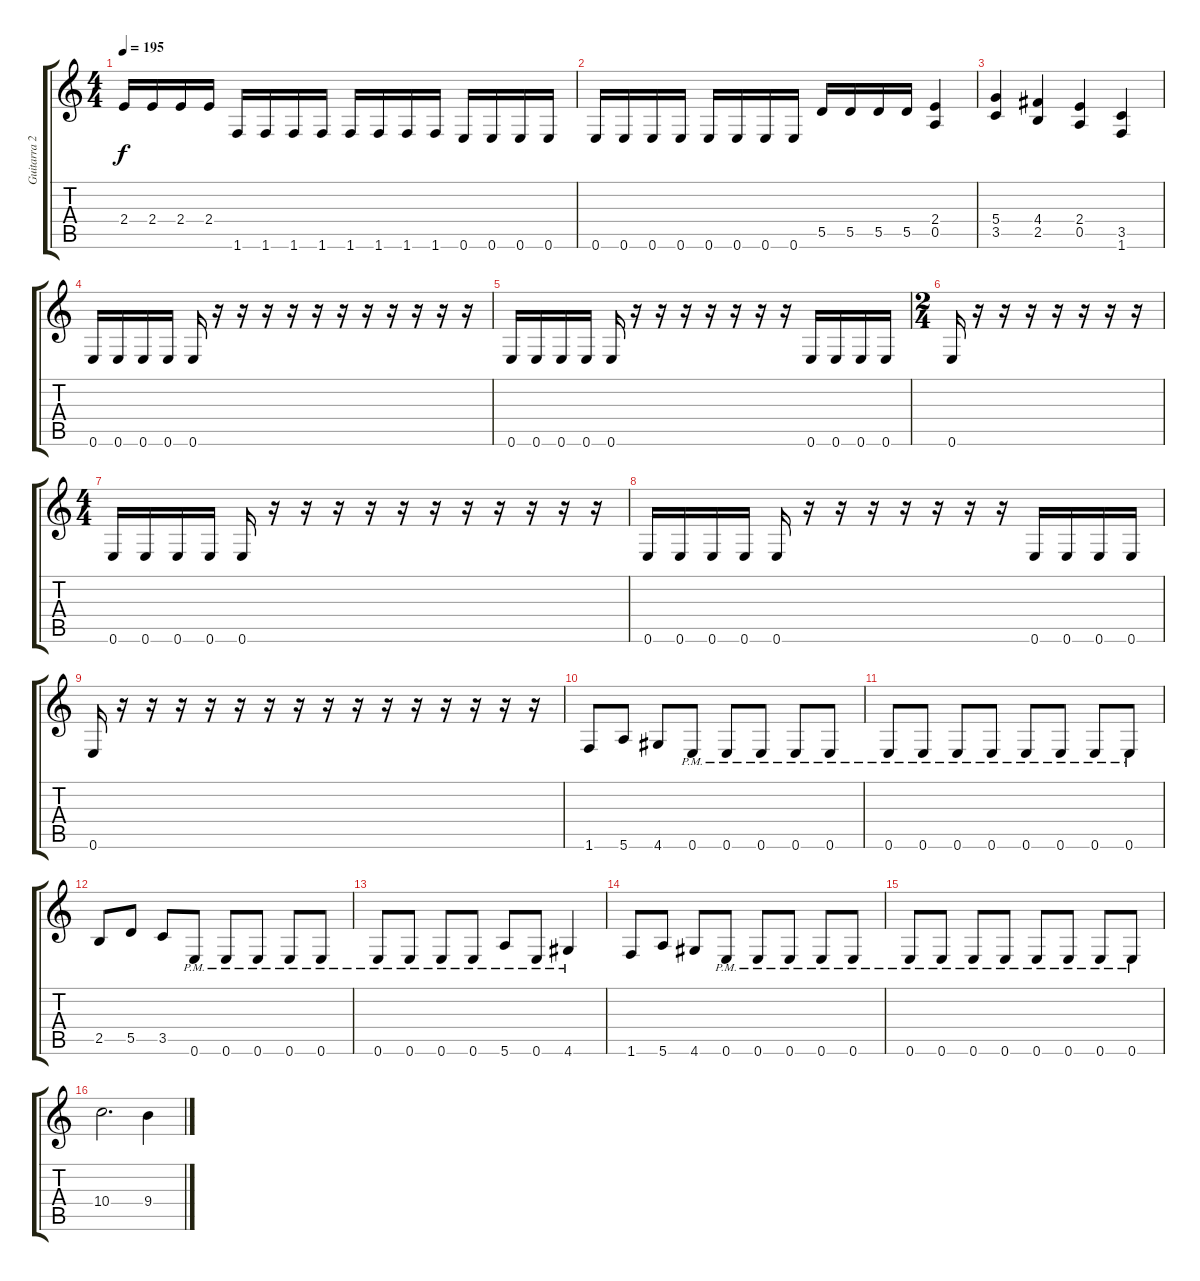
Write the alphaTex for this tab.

\track ("Guitarra 2" "Guitarra 2") {instrument distortionguitar}
\staff {score tabs}
\tuning (E4 B3 G3 D3 A2 E2) {hide}
\ts (4 4)
\tempo 195
\clef g2
\ks c
2.4.16{dy f} 2.4.16 2.4.16 2.4.16 1.6.16 1.6.16 1.6.16 1.6.16 1.6.16 1.6.16 1.6.16 1.6.16 0.6.16 0.6.16 0.6.16 0.6.16 |
0.6.16 0.6.16 0.6.16 0.6.16 0.6.16 0.6.16 0.6.16 0.6.16 5.5.16 5.5.16 5.5.16 5.5.16 (2.4 0.5).4 |
(5.4 3.5).4 (4.4 2.5).4 (2.4 0.5).4 (3.5 1.6).4 |
0.6.16 0.6.16 0.6.16 0.6.16 0.6.16 r.16 r.16 r.16 r.16 r.16 r.16 r.16 r.16 r.16 r.16 r.16 |
0.6.16 0.6.16 0.6.16 0.6.16 0.6.16 r.16 r.16 r.16 r.16 r.16 r.16 r.16 0.6.16 0.6.16 0.6.16 0.6.16 |
\ts (2 4)
0.6.16 r.16 r.16 r.16 r.16 r.16 r.16 r.16 |
\ts (4 4)
0.6.16 0.6.16 0.6.16 0.6.16 0.6.16 r.16 r.16 r.16 r.16 r.16 r.16 r.16 r.16 r.16 r.16 r.16 |
0.6.16 0.6.16 0.6.16 0.6.16 0.6.16 r.16 r.16 r.16 r.16 r.16 r.16 r.16 0.6.16 0.6.16 0.6.16 0.6.16 |
0.6.16 r.16 r.16 r.16 r.16 r.16 r.16 r.16 r.16 r.16 r.16 r.16 r.16 r.16 r.16 r.16 |
1.6.8 5.6.8 4.6.8 0.6{pm}.8 0.6{pm}.8 0.6{pm}.8 0.6{pm}.8 0.6{pm}.8 |
0.6{pm}.8 0.6{pm}.8 0.6{pm}.8 0.6{pm}.8 0.6{pm}.8 0.6{pm}.8 0.6{pm}.8 0.6{pm}.8 |
2.5.8 5.5.8 3.5.8 0.6{pm}.8 0.6{pm}.8 0.6{pm}.8 0.6{pm}.8 0.6{pm}.8 |
0.6{pm}.8 0.6{pm}.8 0.6{pm}.8 0.6{pm}.8 5.6{pm}.8 0.6{pm}.8 4.6{pm}.4 |
1.6.8 5.6.8 4.6.8 0.6{pm}.8 0.6{pm}.8 0.6{pm}.8 0.6{pm}.8 0.6{pm}.8 |
0.6{pm}.8 0.6{pm}.8 0.6{pm}.8 0.6{pm}.8 0.6{pm}.8 0.6{pm}.8 0.6{pm}.8 0.6{pm}.8 |
10.4.2{d} 9.4.4
